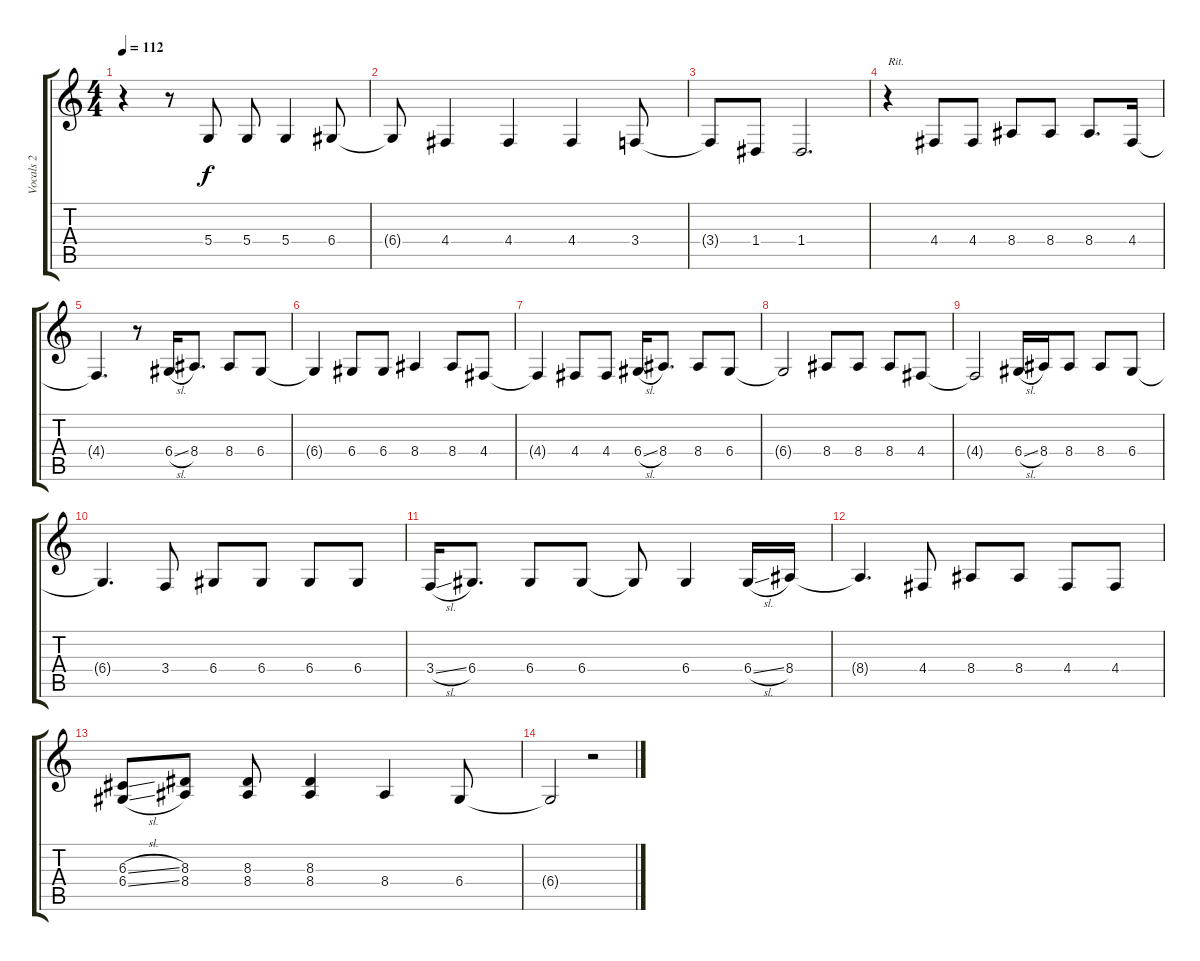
\track ("Vocals 2" "Vocals 2") {instrument violin}
\staff {score tabs}
\tuning (E4 B3 G3 D3 A2 E2) {hide}
\ts (4 4)
\tempo 112
\clef g2
\ks c
r.4{dy f} r.8 5.4.8 5.4.8 5.4.4 6.4.8 |
6.4{t}.8 4.4.4 4.4.4 4.4.4 3.4.8 |
3.4{t}.8 1.4.8 1.4.2{d} |
r.4{txt "Rit."} 4.4.8 4.4.8 8.4.8 8.4.8 8.4.8{d} 4.4.16 |
4.4{t}.4{d} r.8 6.4{sl}.16 8.4.8{d} 8.4.8 6.4.8 |
6.4{t}.4 6.4.8 6.4.8 8.4.4 8.4.8 4.4.8 |
4.4{t}.4 4.4.8 4.4.8 6.4{sl}.16 8.4.8{d} 8.4.8 6.4.8 |
6.4{t}.2 8.4.8 8.4.8 8.4.8 4.4.8 |
4.4{t}.2 6.4{sl}.16 8.4.16 8.4.8 8.4.8 6.4.8 |
6.4{t}.4{d} 3.4.8 6.4.8 6.4.8 6.4.8 6.4.8 |
3.4{sl}.16 6.4.8{d} 6.4.8 6.4.8 6.4{t}.8 6.4.4 6.4{sl}.16 8.4.16 |
8.4{t}.4{d} 4.4.8 8.4.8 8.4.8 4.4.8 4.4.8 |
(6.3{sl} 6.4{sl}).8 (8.3 8.4).8 (8.3 8.4).8 (8.3 8.4).4 8.4.4 6.4.8 |
6.4{t}.2 r.2
